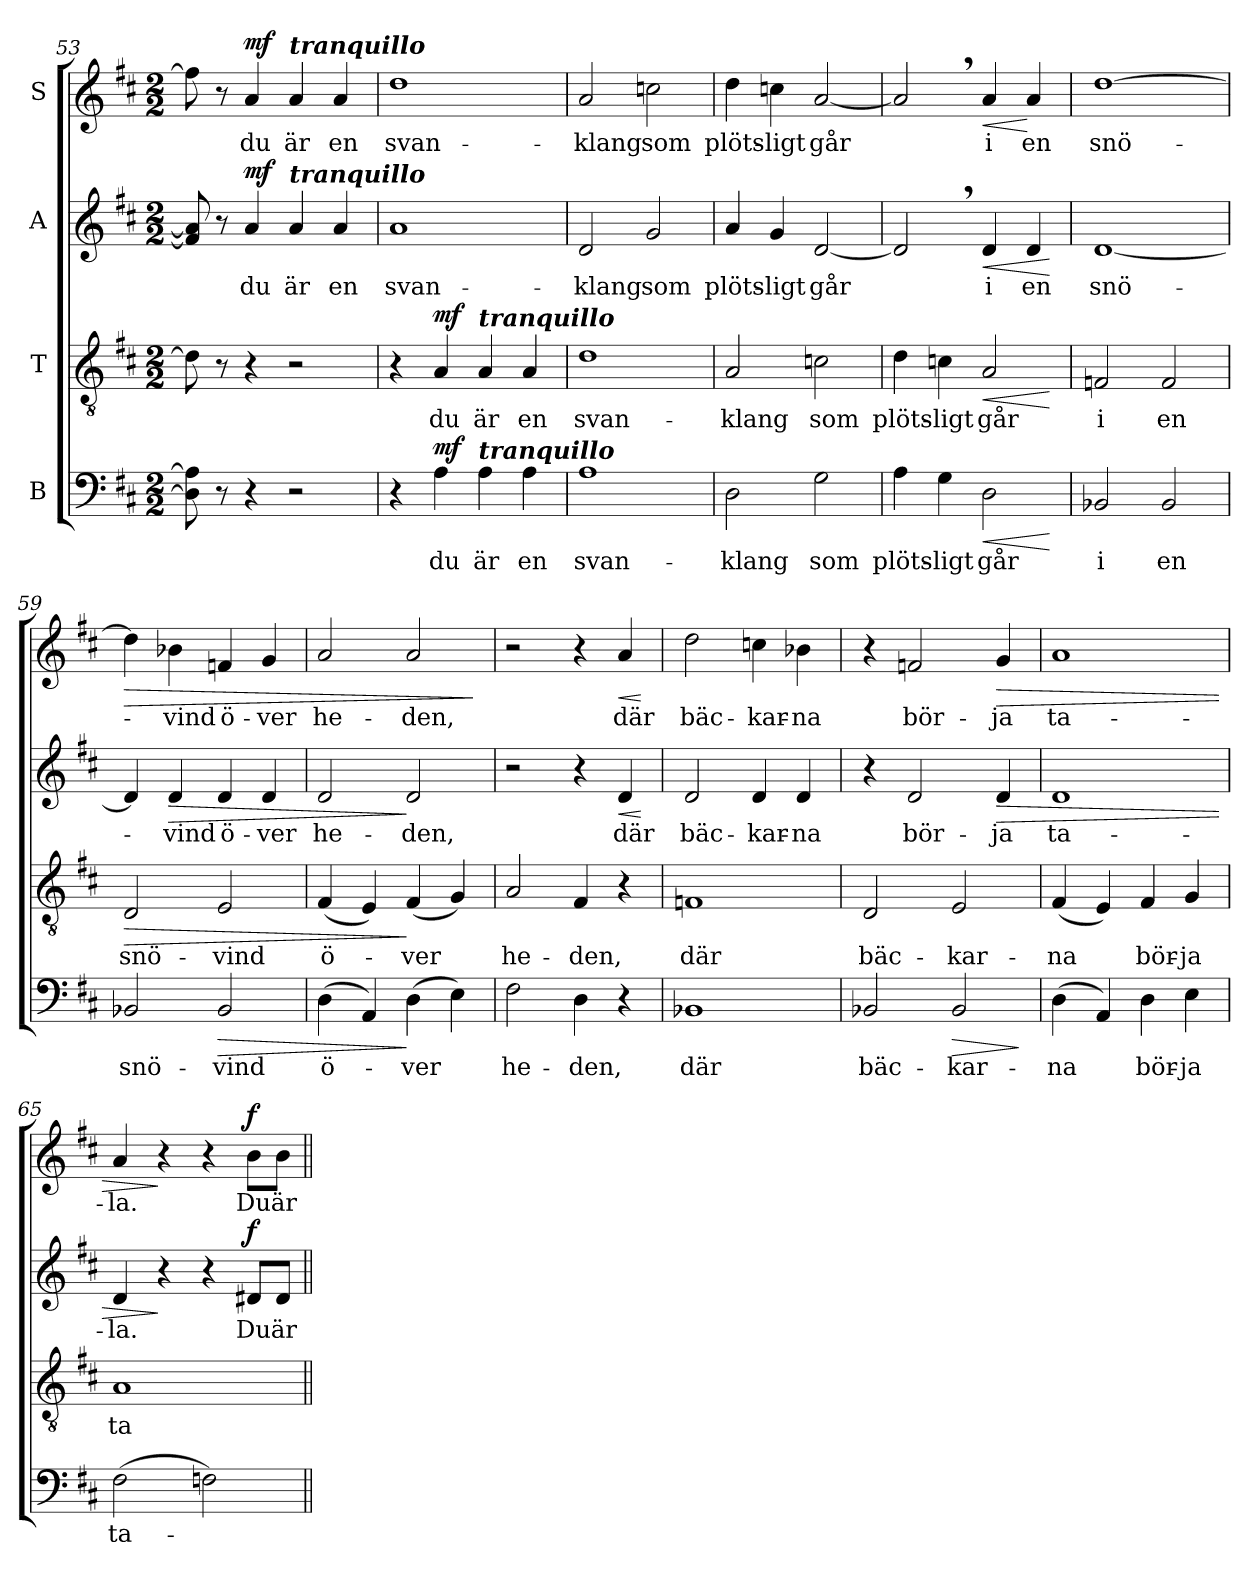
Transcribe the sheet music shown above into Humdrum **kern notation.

**kern	**text	**dynam	**kern	**text	**dynam	**kern	**text	**dynam	**kern	**text	**dynam
*part4	*part4	*part4	*part3	*part3	*part3	*part2	*part2	*part2	*part1	*part1	*part1
*staff4	*staff4	*staff4	*staff3	*staff3	*staff3	*staff2	*staff2	*staff2	*staff1	*staff1	*staff1
*I"B	*	*	*I"T	*	*	*I"A	*	*	*I"S	*	*
*clefF4	*	*	*clefGv2	*	*	*clefG2	*	*	*clefG2	*	*
*k[f#c#]	*	*	*k[f#c#]	*	*	*k[f#c#]	*	*	*k[f#c#]	*	*
*D:	*	*	*D:	*	*	*D:	*	*	*D:	*	*
*M2/2	*	*	*M2/2	*	*	*M2/2	*	*	*M2/2	*	*
=53	=53	=53	=53	=53	=53	=53	=53	=53	=53	=53	=53
8D\] 8A\]	.	.	8d\]	.	.	8f#/] 8a/]	.	.	8ff#\]	.	.
8r	.	.	8r	.	.	8r	.	.	8r	.	.
!	!	!	!	!	!	!	!LO:LY:b	!LO:DY:a	!	!LO:LY:b	!LO:DY:a
4r	.	.	4r	.	.	4a/	du	mf	4a/	du	mf
!	!	!	!	!	!	!	!	!	!LO:TX:a:Bi:t=tranquillo	!	!
!	!	!	!	!	!	!LO:TX:a:Bi:t=tranquillo	!	!	!	!	!
!	!	!	!	!	!	!	!LO:LY:b	!	!	!LO:LY:b	!
2r	.	.	2r	.	.	4a/	är	.	4a/	är	.
!	!	!	!	!	!	!	!LO:LY:b	!	!	!LO:LY:b	!
.	.	.	.	.	.	4a/	en	.	4a/	en	.
=54	=54	=54	=54	=54	=54	=54	=54	=54	=54	=54	=54
!	!	!	!	!	!	!	!LO:LY:b	!	!	!LO:LY:b	!
4r	.	.	4r	.	.	1a	svan-	.	1dd	svan-	.
!	!LO:LY:b	!LO:DY:a	!	!LO:LY:b	!LO:DY:a	!	!	!	!	!	!
4A\	du	mf	4A/	du	mf	.	.	.	.	.	.
!	!	!	!LO:TX:a:Bi:t=tranquillo	!	!	!	!	!	!	!	!
!LO:TX:a:Bi:t=tranquillo	!	!	!	!	!	!	!	!	!	!	!
!	!LO:LY:b	!	!	!LO:LY:b	!	!	!	!	!	!	!
4A\	är	.	4A/	är	.	.	.	.	.	.	.
!	!LO:LY:b	!	!	!LO:LY:b	!	!	!	!	!	!	!
4A\	en	.	4A/	en	.	.	.	.	.	.	.
=55	=55	=55	=55	=55	=55	=55	=55	=55	=55	=55	=55
!	!LO:LY:b	!	!	!LO:LY:b	!	!	!LO:LY:b	!	!	!LO:LY:b	!
1A	svan-	.	1d	svan-	.	2d/	-klang	.	2a/	-klang	.
!	!	!	!	!	!	!	!LO:LY:b	!	!	!LO:LY:b	!
.	.	.	.	.	.	2g/	som	.	2ccn\	som	.
=56	=56	=56	=56	=56	=56	=56	=56	=56	=56	=56	=56
!	!LO:LY:b	!	!	!LO:LY:b	!	!	!LO:LY:b	!	!	!LO:LY:b	!
2D\	-klang	.	2A/	-klang	.	4a/	plöts-	.	4dd\	plöts-	.
!	!	!	!	!	!	!	!LO:LY:b	!	!	!LO:LY:b	!
.	.	.	.	.	.	4g/	-ligt	.	4ccn\	-ligt	.
!	!LO:LY:b	!	!	!LO:LY:b	!	!	!LO:LY:b	!	!	!LO:LY:b	!
2G\	som	.	2cn\	som	.	[2d/	går	.	[2a/	går	.
!!LO:LB:g=z
=57	=57	=57	=57	=57	=57	=57	=57	=57	=57	=57	=57
!	!LO:LY:b	!	!	!LO:LY:b	!	!	!	!	!	!	!
4A\	plöts-	.	4d\	plöts-	.	2d,>/]	.	.	2a,>/]	.	.
!	!LO:LY:b	!	!	!LO:LY:b	!	!	!	!	!	!	!
4G\	-ligt	.	4cn\	-ligt	.	.	.	.	.	.	.
!	!LO:LY:b	!LO:HP:b	!	!LO:LY:b	!LO:HP:b	!	!LO:LY:b	!LO:HP:b	!	!LO:LY:b	!LO:HP:b
2D\	går	<	2A/	går	<	4d/	i	<	4a/	i	<
!	!	!	!	!	!	!	!LO:LY:b	!	!	!LO:LY:b	!
.	.	.	.	.	.	4d/	en	.	4a/	en	[
.	.	[	.	.	[	.	.	[	.	.	.
=58	=58	=58	=58	=58	=58	=58	=58	=58	=58	=58	=58
!	!LO:LY:b	!	!	!LO:LY:b	!	!	!LO:LY:b	!	!	!LO:LY:b	!
2BB-X/	i	.	2Fn/	i	.	[1d	snö-	.	[1dd	snö-	.
!	!LO:LY:b	!	!	!LO:LY:b	!	!	!	!	!	!	!
2BB-/	en	.	2F/	en	.	.	.	.	.	.	.
=59	=59	=59	=59	=59	=59	=59	=59	=59	=59	=59	=59
!	!LO:LY:b	!	!	!LO:LY:b	!LO:HP:b	!	!	!	!	!	!LO:HP:b
2BB-X/	snö-	.	2D/	snö-	>	4d/]	.	.	4dd\]	.	>
!	!	!	!	!	!	!	!LO:LY:b	!LO:HP:b	!	!LO:LY:b	!
.	.	.	.	.	.	4d/	-vind	>	4b-X\	-vind	.
!	!LO:LY:b	!LO:HP:b	!	!LO:LY:b	!	!	!LO:LY:b	!	!	!LO:LY:b	!
2BB-/	-vind	>	2E/	-vind	.	4d/	ö-	.	4fn/	ö-	.
!	!	!	!	!	!	!	!LO:LY:b	!	!	!LO:LY:b	!
.	.	.	.	.	.	4d/	-ver	.	4g/	-ver	.
=60	=60	=60	=60	=60	=60	=60	=60	=60	=60	=60	=60
!	!LO:LY:b	!	!	!LO:LY:b	!	!	!LO:LY:b	!	!	!LO:LY:b	!
(>4D\	ö-	.	(<4F#i/	ö-	.	2d/	he-	.	2a/	he-	.
4AA/)	.	.	4E/)	.	.	.	.	.	.	.	.
!	!LO:LY:b	!	!	!LO:LY:b	!	!	!LO:LY:b	!	!	!LO:LY:b	!
(>4D\	-ver	]	(<4F#/	-ver	]	2d/	-den,	]	2a/	-den,	.
4E\)	.	.	4G/)	.	.	.	.	.	.	.	.
.	.	.	.	.	.	.	.	.	.	.	]
=61	=61	=61	=61	=61	=61	=61	=61	=61	=61	=61	=61
!	!LO:LY:b	!	!	!LO:LY:b	!	!	!	!	!	!	!
2F#\	he-	.	2A/	he-	.	2r	.	.	2r	.	.
!	!LO:LY:b	!	!	!LO:LY:b	!	!	!	!	!	!	!
4D\	-den,	.	4F#/	-den,	.	4r	.	.	4r	.	.
!	!	!	!	!	!	!	!LO:LY:b	!LO:HP:b	!	!LO:LY:b	!LO:HP:b
4r	.	.	4r	.	.	4d/	där	<	4a/	där	<
.	.	.	.	.	.	.	.	[	.	.	[
=62	=62	=62	=62	=62	=62	=62	=62	=62	=62	=62	=62
!	!LO:LY:b	!	!	!LO:LY:b	!	!	!LO:LY:b	!	!	!LO:LY:b	!
1BB-X	där	.	1Fn	där	.	2d/	bäc-	.	2dd\	bäc-	.
!	!	!	!	!	!	!	!LO:LY:b	!	!	!LO:LY:b	!
.	.	.	.	.	.	4d/	-kar-	.	4ccn\	-kar-	.
!	!	!	!	!	!	!	!LO:LY:b	!	!	!LO:LY:b	!
.	.	.	.	.	.	4d/	-na	.	4b-X\	-na	.
=63	=63	=63	=63	=63	=63	=63	=63	=63	=63	=63	=63
!	!LO:LY:b	!	!	!LO:LY:b	!	!	!	!	!	!	!
2BB-X/	bäc-	.	2D/	bäc-	.	4r	.	.	4r	.	.
!	!	!	!	!	!	!	!LO:LY:b	!	!	!LO:LY:b	!
.	.	.	.	.	.	2d/	bör-	.	2fn/	bör-	.
!	!LO:LY:b	!LO:HP:b	!	!LO:LY:b	!	!	!	!	!	!	!
2BB-/	-kar-	>	2E/	-kar-	.	.	.	.	.	.	.
!	!	!	!	!	!	!	!LO:LY:b	!LO:HP:b	!	!LO:LY:b	!LO:HP:b
.	.	.	.	.	.	4d/	-ja	>	4g/	-ja	>
.	.	]	.	.	.	.	.	.	.	.	.
!!LO:LB:g=z
=64	=64	=64	=64	=64	=64	=64	=64	=64	=64	=64	=64
!	!LO:LY:b	!	!	!LO:LY:b	!	!	!LO:LY:b	!	!	!LO:LY:b	!
(>4D\	-na	.	(<4F#i/	-na	.	1d	ta-	.	1a	ta-	.
4AA/)	.	.	4E/)	.	.	.	.	.	.	.	.
!	!LO:LY:b	!	!	!LO:LY:b	!	!	!	!	!	!	!
4D\	bör-	.	4F#/	bör-	.	.	.	.	.	.	.
!	!LO:LY:b	!	!	!LO:LY:b	!	!	!	!	!	!	!
4E\	-ja	.	4G/	-ja	.	.	.	.	.	.	.
=65	=65	=65	=65	=65	=65	=65	=65	=65	=65	=65	=65
!	!LO:LY:b	!	!	!LO:LY:b	!	!	!LO:LY:b	!	!	!LO:LY:b	!
(>2F#\	ta-	.	1A	ta-	.	4d/	-la.	.	4a/	-la.	.
.	.	.	.	.	.	4r	.	]	4r	.	]
2Fn\)	.	.	.	.	.	4r	.	.	4r	.	.
!	!	!	!	!	!	!	!LO:LY:b	!LO:DY:a	!	!LO:LY:b	!LO:DY:a
.	.	.	.	.	.	8d#X/L	Du	f	8b\L	Du	f
!	!	!	!	!	!	!	!LO:LY:b	!	!	!LO:LY:b	!
.	.	.	.	.	.	8d#/J	är	.	8b\J	är	.
=||	=||	=||	=||	=||	=||	=||	=||	=||	=||	=||	=||
*-	*-	*-	*-	*-	*-	*-	*-	*-	*-	*-	*-
